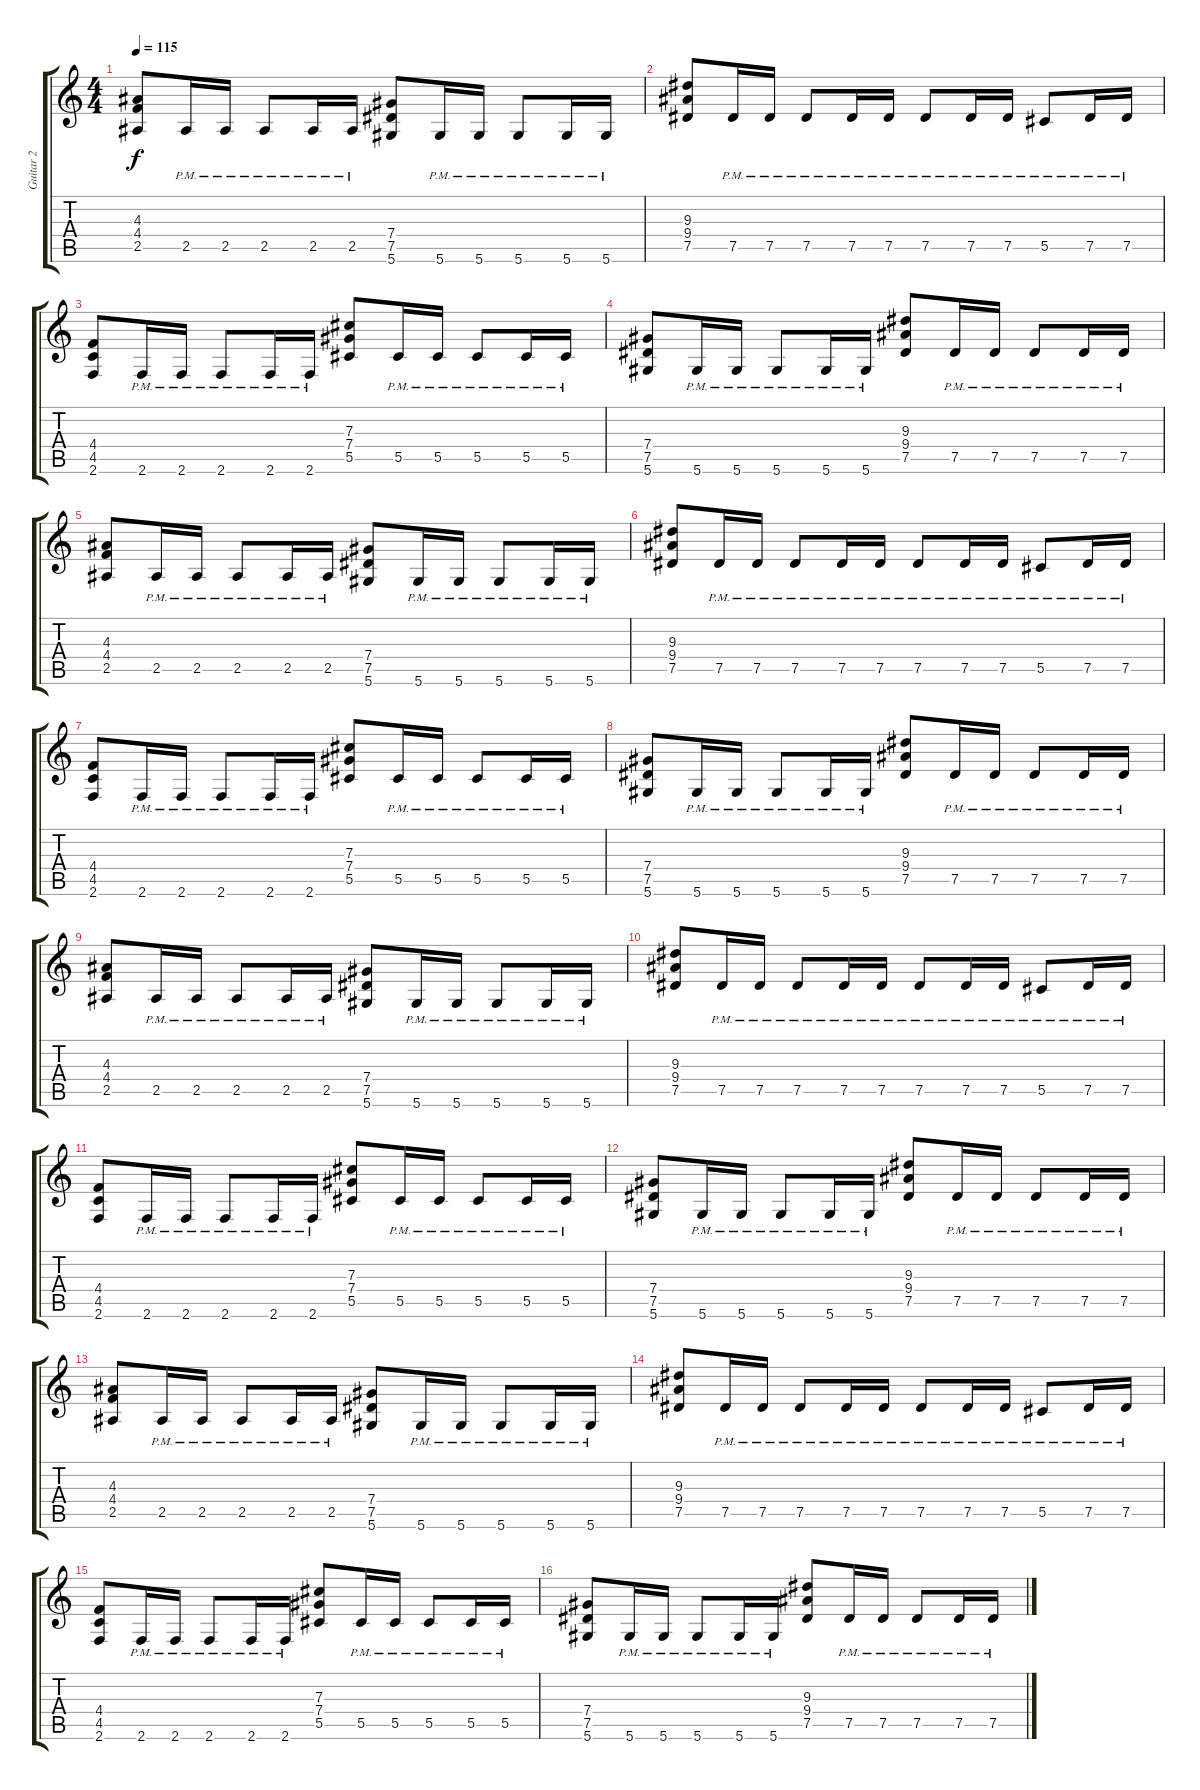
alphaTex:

\track ("Guitar 2" "Guitar 2") {instrument distortionguitar}
\staff {score tabs}
\tuning (Eb4 Bb3 Gb3 Db3 Ab2 Eb2) {hide}
\ts (4 4)
\tempo 115
\clef g2
\ks c
(4.3 4.4 2.5).8{dy f} 2.5{pm}.16 2.5{pm}.16 2.5{pm}.8 2.5{pm}.16 2.5{pm}.16 (7.4 7.5 5.6).8 5.6{pm}.16 5.6{pm}.16 5.6{pm}.8 5.6{pm}.16 5.6{pm}.16 |
(9.3 9.4 7.5).8 7.5{pm}.16 7.5{pm}.16 7.5{pm}.8 7.5{pm}.16 7.5{pm}.16 7.5{pm}.8 7.5{pm}.16 7.5{pm}.16 5.5{pm}.8 7.5{pm}.16 7.5{pm}.16 |
(4.4 4.5 2.6).8 2.6{pm}.16 2.6{pm}.16 2.6{pm}.8 2.6{pm}.16 2.6{pm}.16 (7.3 7.4 5.5).8 5.5{pm}.16 5.5{pm}.16 5.5{pm}.8 5.5{pm}.16 5.5{pm}.16 |
(7.4 7.5 5.6).8 5.6{pm}.16 5.6{pm}.16 5.6{pm}.8 5.6{pm}.16 5.6{pm}.16 (9.3 9.4 7.5).8 7.5{pm}.16 7.5{pm}.16 7.5{pm}.8 7.5{pm}.16 7.5{pm}.16 |
(4.3 4.4 2.5).8 2.5{pm}.16 2.5{pm}.16 2.5{pm}.8 2.5{pm}.16 2.5{pm}.16 (7.4 7.5 5.6).8 5.6{pm}.16 5.6{pm}.16 5.6{pm}.8 5.6{pm}.16 5.6{pm}.16 |
(9.3 9.4 7.5).8 7.5{pm}.16 7.5{pm}.16 7.5{pm}.8 7.5{pm}.16 7.5{pm}.16 7.5{pm}.8 7.5{pm}.16 7.5{pm}.16 5.5{pm}.8 7.5{pm}.16 7.5{pm}.16 |
(4.4 4.5 2.6).8 2.6{pm}.16 2.6{pm}.16 2.6{pm}.8 2.6{pm}.16 2.6{pm}.16 (7.3 7.4 5.5).8 5.5{pm}.16 5.5{pm}.16 5.5{pm}.8 5.5{pm}.16 5.5{pm}.16 |
(7.4 7.5 5.6).8 5.6{pm}.16 5.6{pm}.16 5.6{pm}.8 5.6{pm}.16 5.6{pm}.16 (9.3 9.4 7.5).8 7.5{pm}.16 7.5{pm}.16 7.5{pm}.8 7.5{pm}.16 7.5{pm}.16 |
(4.3 4.4 2.5).8 2.5{pm}.16 2.5{pm}.16 2.5{pm}.8 2.5{pm}.16 2.5{pm}.16 (7.4 7.5 5.6).8 5.6{pm}.16 5.6{pm}.16 5.6{pm}.8 5.6{pm}.16 5.6{pm}.16 |
(9.3 9.4 7.5).8 7.5{pm}.16 7.5{pm}.16 7.5{pm}.8 7.5{pm}.16 7.5{pm}.16 7.5{pm}.8 7.5{pm}.16 7.5{pm}.16 5.5{pm}.8 7.5{pm}.16 7.5{pm}.16 |
(4.4 4.5 2.6).8 2.6{pm}.16 2.6{pm}.16 2.6{pm}.8 2.6{pm}.16 2.6{pm}.16 (7.3 7.4 5.5).8 5.5{pm}.16 5.5{pm}.16 5.5{pm}.8 5.5{pm}.16 5.5{pm}.16 |
(7.4 7.5 5.6).8 5.6{pm}.16 5.6{pm}.16 5.6{pm}.8 5.6{pm}.16 5.6{pm}.16 (9.3 9.4 7.5).8 7.5{pm}.16 7.5{pm}.16 7.5{pm}.8 7.5{pm}.16 7.5{pm}.16 |
(4.3 4.4 2.5).8 2.5{pm}.16 2.5{pm}.16 2.5{pm}.8 2.5{pm}.16 2.5{pm}.16 (7.4 7.5 5.6).8 5.6{pm}.16 5.6{pm}.16 5.6{pm}.8 5.6{pm}.16 5.6{pm}.16 |
(9.3 9.4 7.5).8 7.5{pm}.16 7.5{pm}.16 7.5{pm}.8 7.5{pm}.16 7.5{pm}.16 7.5{pm}.8 7.5{pm}.16 7.5{pm}.16 5.5{pm}.8 7.5{pm}.16 7.5{pm}.16 |
(4.4 4.5 2.6).8 2.6{pm}.16 2.6{pm}.16 2.6{pm}.8 2.6{pm}.16 2.6{pm}.16 (7.3 7.4 5.5).8 5.5{pm}.16 5.5{pm}.16 5.5{pm}.8 5.5{pm}.16 5.5{pm}.16 |
(7.4 7.5 5.6).8 5.6{pm}.16 5.6{pm}.16 5.6{pm}.8 5.6{pm}.16 5.6{pm}.16 (9.3 9.4 7.5).8 7.5{pm}.16 7.5{pm}.16 7.5{pm}.8 7.5{pm}.16 7.5{pm}.16
